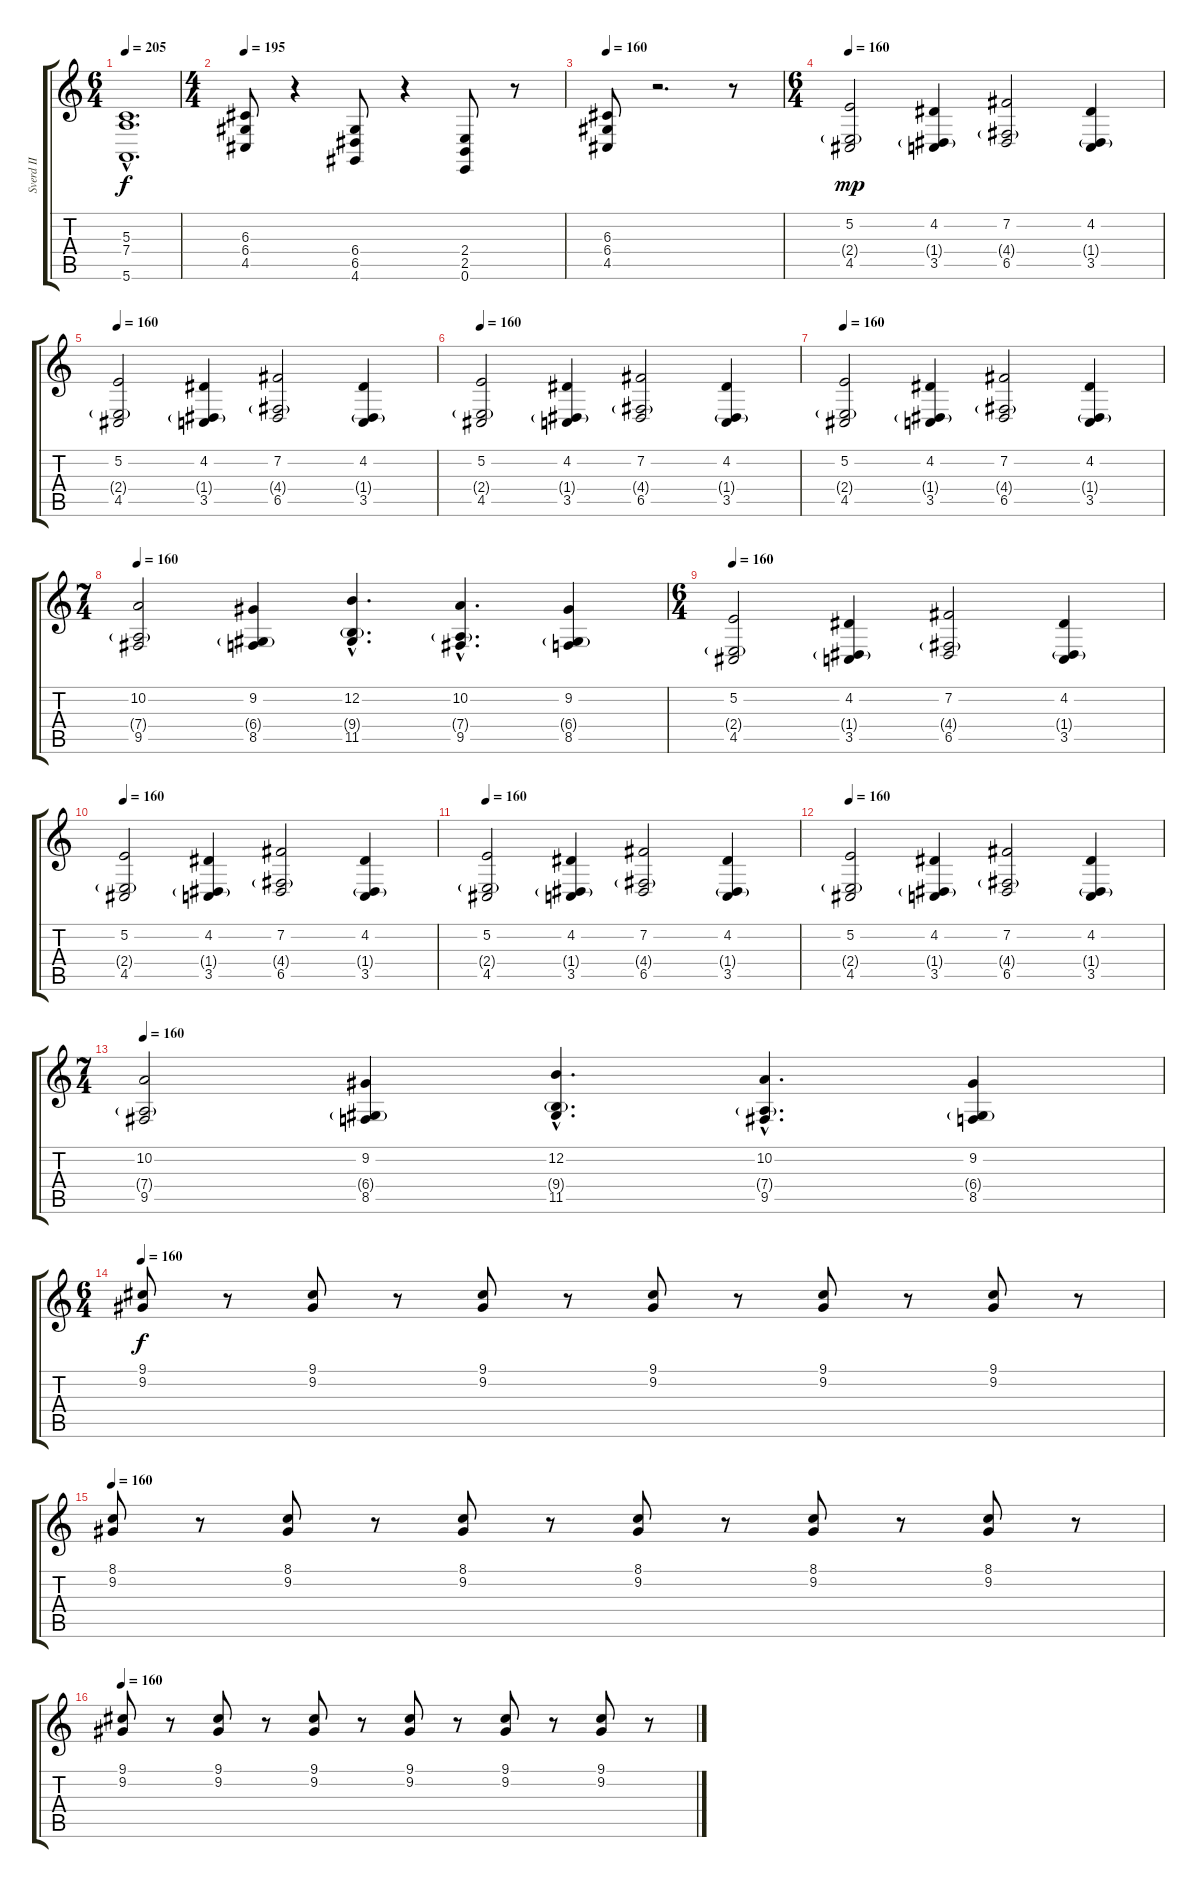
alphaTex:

\track ("Sverd II" "Sverd II") {instrument stringensemble1}
\staff {score tabs}
\tuning (E4 B3 G3 D3 A2 E2) {hide}
\ts (6 4)
\tempo 205
\clef g2
\ks c
(5.3{hac} 7.4{hac} 5.6{hac}).1{d dy f} |
\ts (4 4)
\tempo 160
\tempo 195
(6.3 6.4 4.5).8{volume 12} r.4 (6.4 6.5 4.6).8 r.4 (2.4 2.5 0.6).8 r.8 |
\tempo 160
(6.3 6.4 4.5).8 r.2{d} r.8 |
\ts (6 4)
\tempo 160
(5.2 2.4{g} 4.5).2{dy mp volume 14} (4.2 1.4{g} 3.5).4 (7.2 4.4{g} 6.5).2 (4.2 1.4{g} 3.5).4 |
\tempo 160
(5.2 2.4{g} 4.5).2{volume 14} (4.2 1.4{g} 3.5).4 (7.2 4.4{g} 6.5).2 (4.2 1.4{g} 3.5).4 |
\tempo 160
(5.2 2.4{g} 4.5).2{volume 14} (4.2 1.4{g} 3.5).4 (7.2 4.4{g} 6.5).2 (4.2 1.4{g} 3.5).4 |
\tempo 160
(5.2 2.4{g} 4.5).2{volume 14} (4.2 1.4{g} 3.5).4 (7.2 4.4{g} 6.5).2 (4.2 1.4{g} 3.5).4 |
\ts (7 4)
\tempo 160
(10.2 7.4{g} 9.5).2{volume 14} (9.2 6.4{g} 8.5).4 (12.2{hac} 9.4{g hac} 11.5{hac}).4{d} (10.2{hac} 7.4{g hac} 9.5{hac}).4{d} (9.2 6.4{g} 8.5).4 |
\ts (6 4)
\tempo 160
(5.2 2.4{g} 4.5).2{volume 14} (4.2 1.4{g} 3.5).4 (7.2 4.4{g} 6.5).2 (4.2 1.4{g} 3.5).4 |
\tempo 160
(5.2 2.4{g} 4.5).2{volume 14} (4.2 1.4{g} 3.5).4 (7.2 4.4{g} 6.5).2 (4.2 1.4{g} 3.5).4 |
\tempo 160
(5.2 2.4{g} 4.5).2{volume 14} (4.2 1.4{g} 3.5).4 (7.2 4.4{g} 6.5).2 (4.2 1.4{g} 3.5).4 |
\tempo 160
(5.2 2.4{g} 4.5).2{volume 14} (4.2 1.4{g} 3.5).4 (7.2 4.4{g} 6.5).2 (4.2 1.4{g} 3.5).4 |
\ts (7 4)
\tempo 160
(10.2 7.4{g} 9.5).2{volume 14} (9.2 6.4{g} 8.5).4 (12.2{hac} 9.4{g hac} 11.5{hac}).4{d} (10.2{hac} 7.4{g hac} 9.5{hac}).4{d} (9.2 6.4{g} 8.5).4 |
\ts (6 4)
\tempo 160
(9.1 9.2).8{dy f volume 8} r.8 (9.1 9.2).8 r.8 (9.1 9.2).8 r.8 (9.1 9.2).8 r.8 (9.1 9.2).8 r.8 (9.1 9.2).8 r.8 |
\tempo 160
(8.1 9.2).8{volume 8} r.8 (8.1 9.2).8 r.8 (8.1 9.2).8 r.8 (8.1 9.2).8 r.8 (8.1 9.2).8 r.8 (8.1 9.2).8 r.8 |
\tempo 160
(9.1 9.2).8{volume 8} r.8 (9.1 9.2).8 r.8 (9.1 9.2).8 r.8 (9.1 9.2).8 r.8 (9.1 9.2).8 r.8 (9.1 9.2).8 r.8
